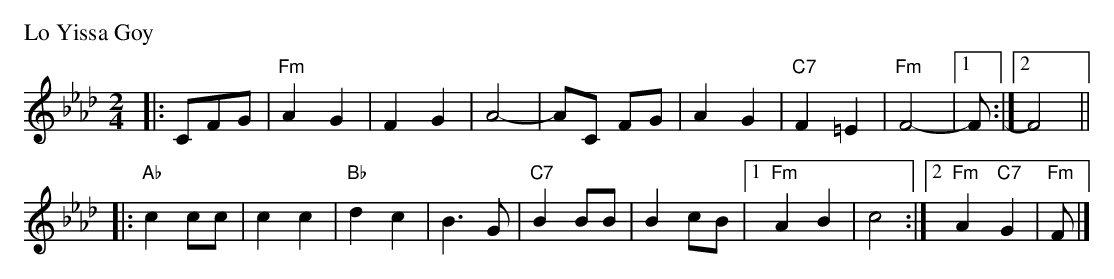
X:1
M: 2/4
L: 1/8
P: Lo Yissa Goy
K: Fm
|: CFG \
| "Fm"A2 G2 | F2 G2 | A4- | AC FG \
| A2 G2 | "C7"F2 =E2 | "Fm"F4- |1 F :|2 F4 ||
|:"Ab"c2 cc | c2 c2 | "Bb"d2 c2 | B3 G \
| "C7"B2 BB | B2 cB |1 "Fm"A2 B2 | c4 :|2 "Fm"A2 "C7"G2 | "Fm"F |]
